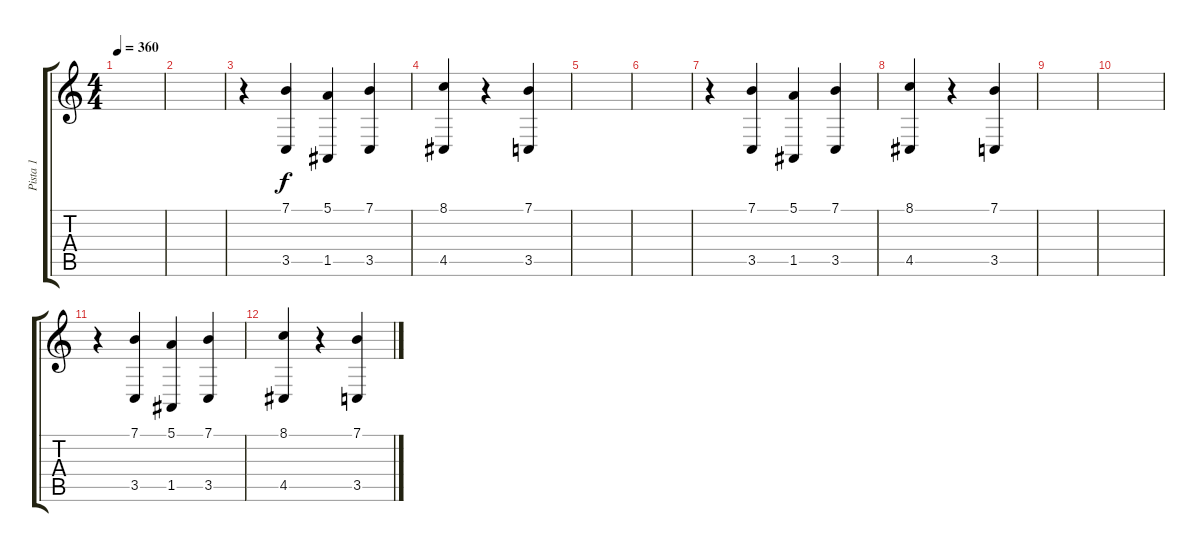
\track ("Pista 1" "Pista 1") {instrument stringensemble1}
\staff {score tabs}
\tuning (E4 B3 G3 D3 A2 E2) {hide}
\ts (4 4)
\tempo 360
\clef g2
\ks c
|
|
r.4 (7.1 3.5).4 (5.1 1.5).4 (7.1 3.5).4 |
(8.1 4.5).4 r.4 (7.1 3.5).4 |
|
|
r.4 (7.1 3.5).4 (5.1 1.5).4 (7.1 3.5).4 |
(8.1 4.5).4 r.4 (7.1 3.5).4 |
|
|
r.4 (7.1 3.5).4 (5.1 1.5).4 (7.1 3.5).4 |
(8.1 4.5).4 r.4 (7.1 3.5).4
